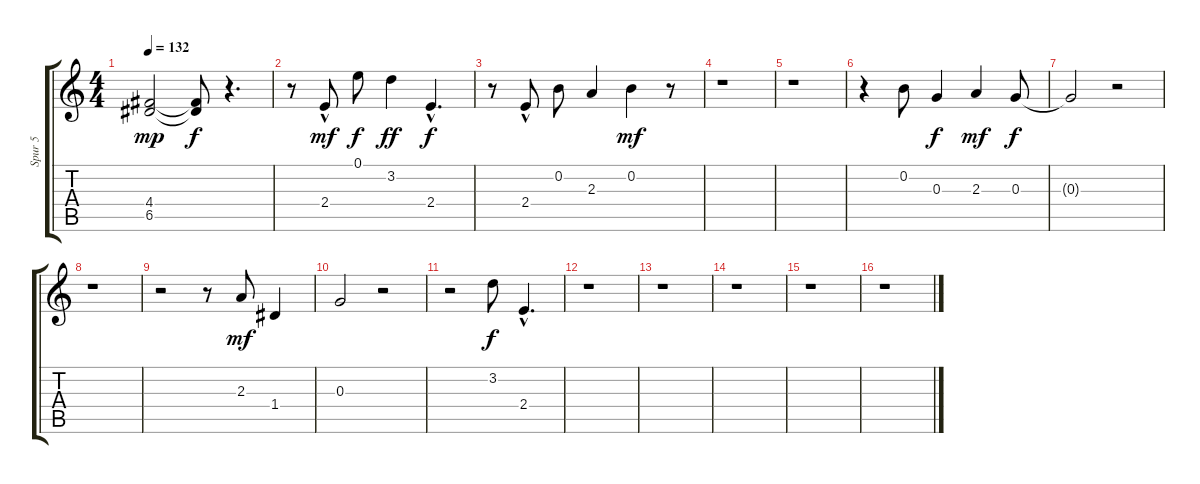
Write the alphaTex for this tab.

\track ("Spur 5" "Spur 5") {instrument electricguitarclean}
\staff {score tabs}
\tuning (E4 B3 G3 D3 A2 E2) {hide}
\ts (4 4)
\tempo 132
\clef g2
\ks c
(4.4 6.5).2{dy mp} (4.4{t} 6.5{t}).8{dy f} r.4{d} |
r.8 2.4{hac}.8{dy mf} 0.1.8{dy f} 3.2.4{dy ff} 2.4{hac}.4{d dy f} |
r.8 2.4{hac}.8 0.2.8 2.3.4 0.2.4{dy mf} r.8 |
r.1 |
r.1 |
r.4 0.2.8 0.3.4{dy f} 2.3.4{dy mf} 0.3.8{dy f} |
0.3{t}.2 r.2 |
r.1 |
r.2 r.8 2.3.8{dy mf} 1.4.4 |
0.3.2 r.2 |
r.2 3.2.8{dy f} 2.4{hac}.4{d} |
r.1 |
r.1 |
r.1 |
r.1 |
r.1
